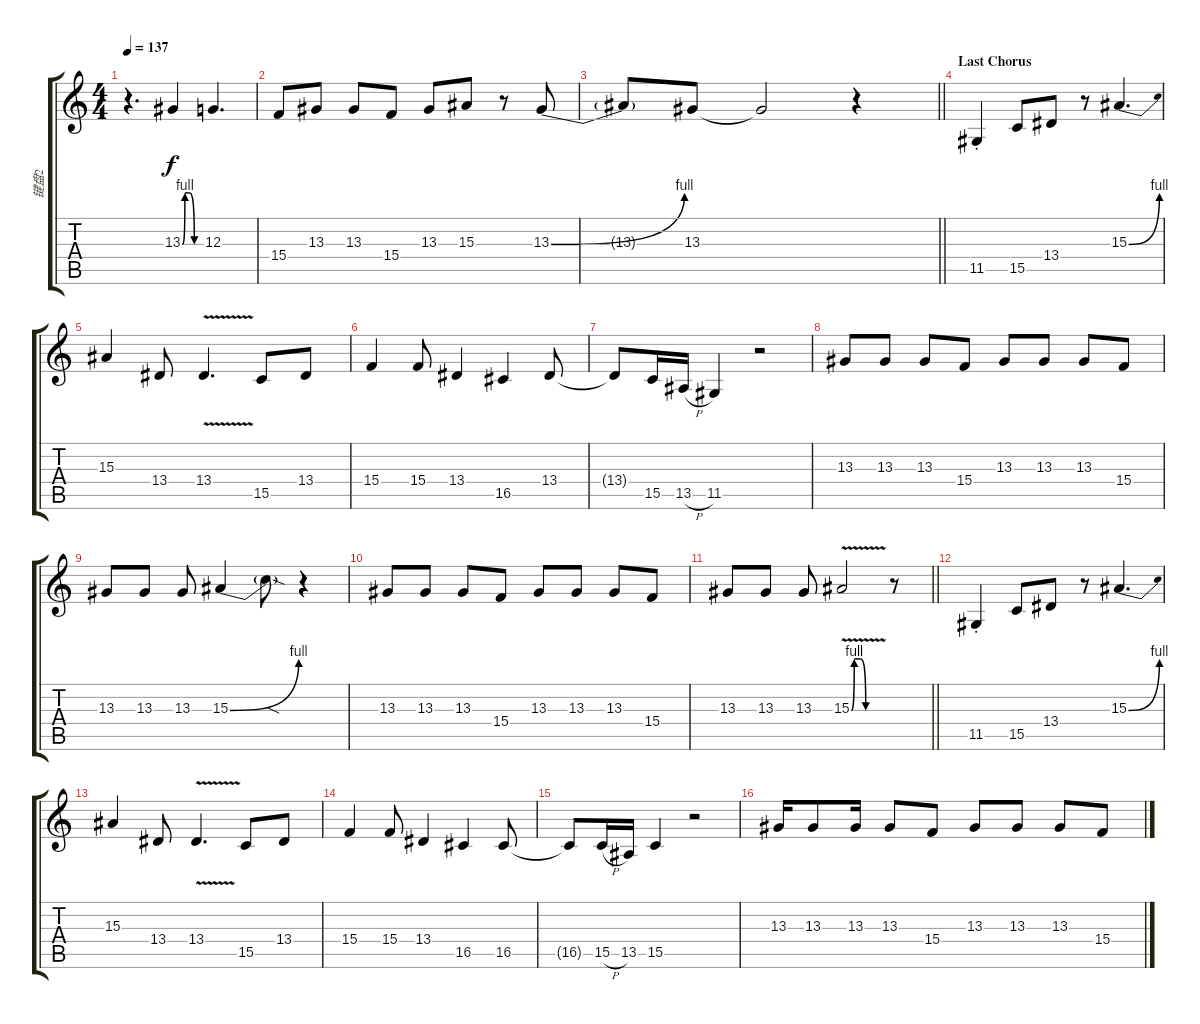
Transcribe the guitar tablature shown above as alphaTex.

\track ("键盘2" "键盘2") {instrument brasssection}
\staff {score tabs}
\tuning (E4 B3 G3 D3 A2 E2) {hide}
\ts (4 4)
\tempo 137
\clef g2
\ks c
r.4{d dy f} 13.3{be (custom 0 0 8 4 21 4 38 0 60 0)}.4 12.3.4{d} |
15.4.8 13.3.8 13.3.8 15.4.8 13.3.8 15.3.8 r.8 13.3{be (bend 0 0 60 4)}.8 |
\barLineRight lightlight
13.3{t}.8 13.3.8 13.3{t}.2 r.4 |
\section ("" "Last Chorus")
11.5{st}.4 15.5.8 13.4.8 r.8 15.3{be (bend 0 0 60 4)}.4{d} |
15.3.4 13.4.8 13.4{v}.4{d} 15.5.8 13.4.8 |
15.4.4 15.4.8 13.4.4 16.5.4 13.4.8 |
13.4{t}.8 15.5.16 13.5{h}.16 11.5.4 r.2 |
13.3.8 13.3.8 13.3.8 15.4.8 13.3.8 13.3.8 13.3.8 15.4.8 |
13.3.8 13.3.8 13.3.8 15.3{be (bend 0 0 60 4)}.4 15.3{sod t}.8 r.4 |
13.3.8 13.3.8 13.3.8 15.4.8 13.3.8 13.3.8 13.3.8 15.4.8 |
\barLineRight lightlight
13.3.8 13.3.8 13.3.8 15.3{be (custom 0 0 5 4 15 4 25 0 60 0) v}.2 r.8 |
11.5{st}.4 15.5.8 13.4.8 r.8 15.3{be (bend 0 0 60 4)}.4{d} |
15.3.4 13.4.8 13.4{v}.4{d} 15.5.8 13.4.8 |
15.4.4 15.4.8 13.4.4 16.5.4 16.5.8 |
16.5{t}.8 15.5{h}.16 13.5.16 15.5.4 r.2 |
13.3.16 13.3.8 13.3.16 13.3.8 15.4.8 13.3.8 13.3.8 13.3.8 15.4.8
